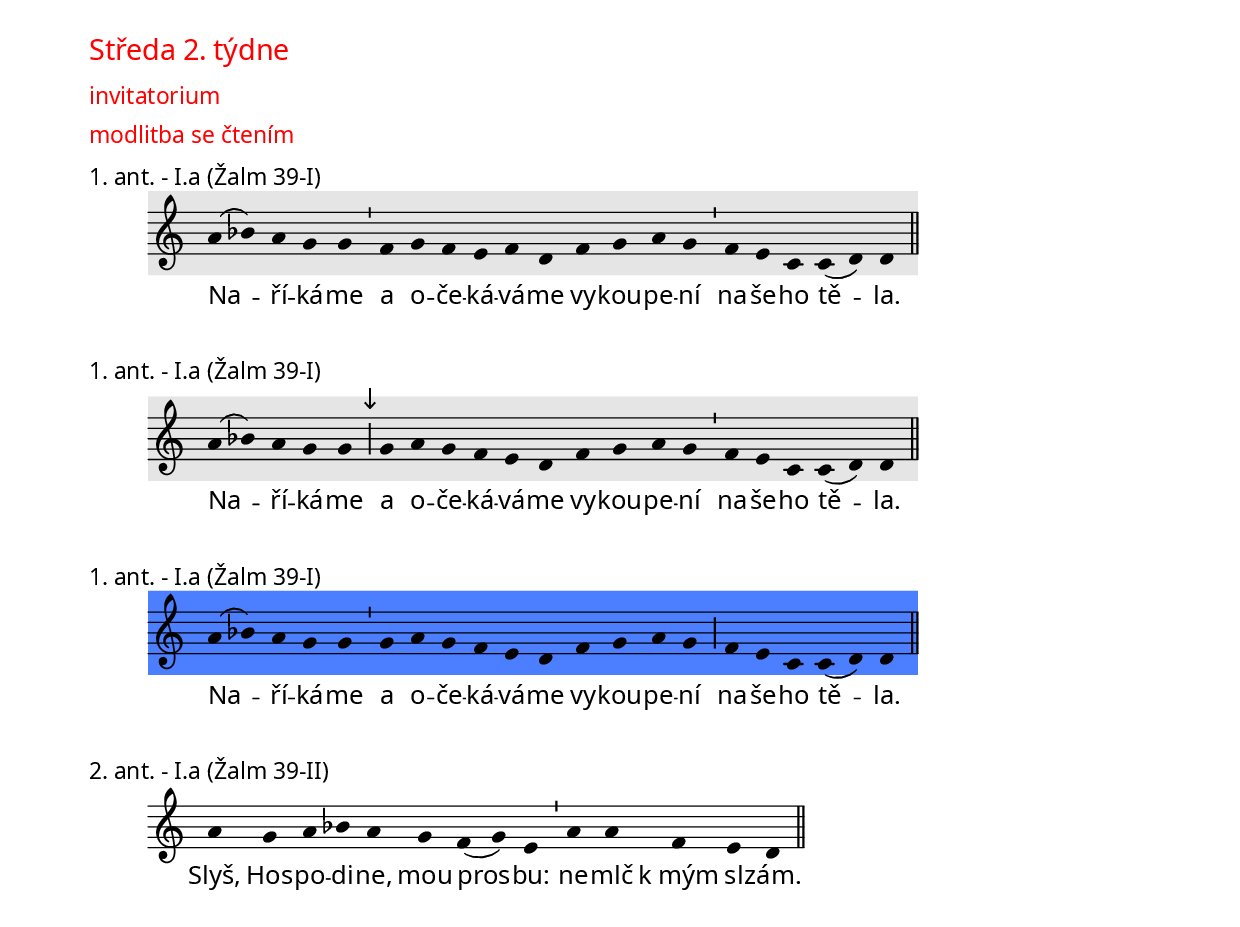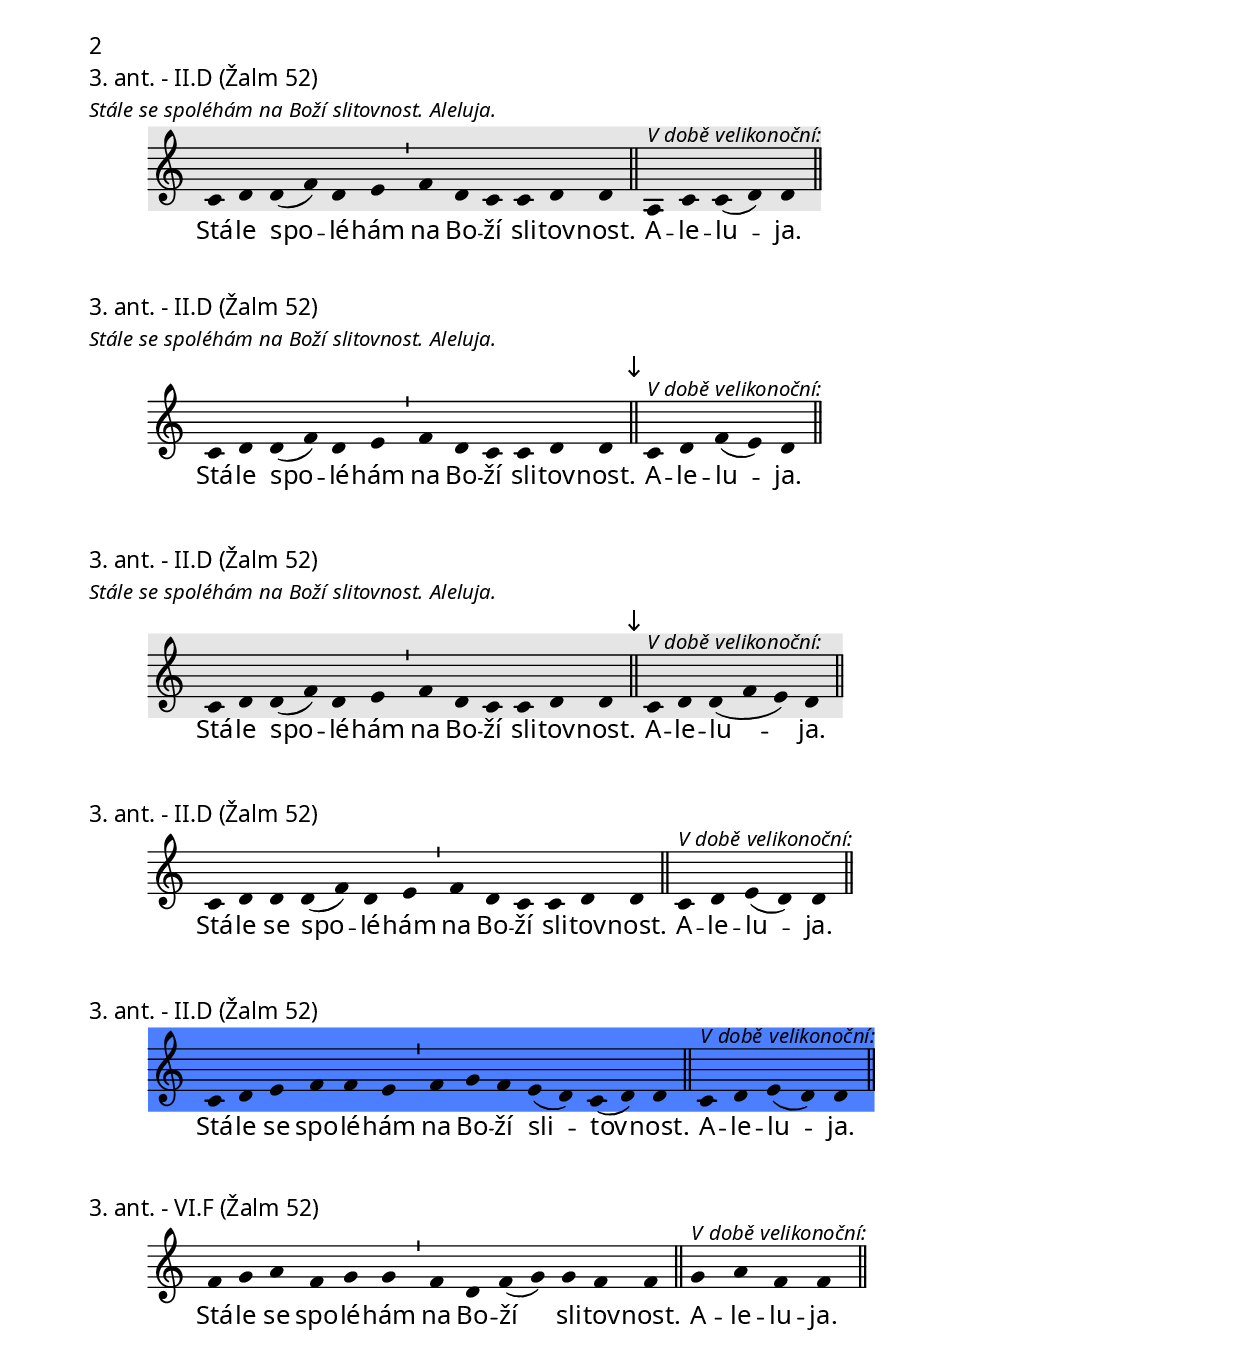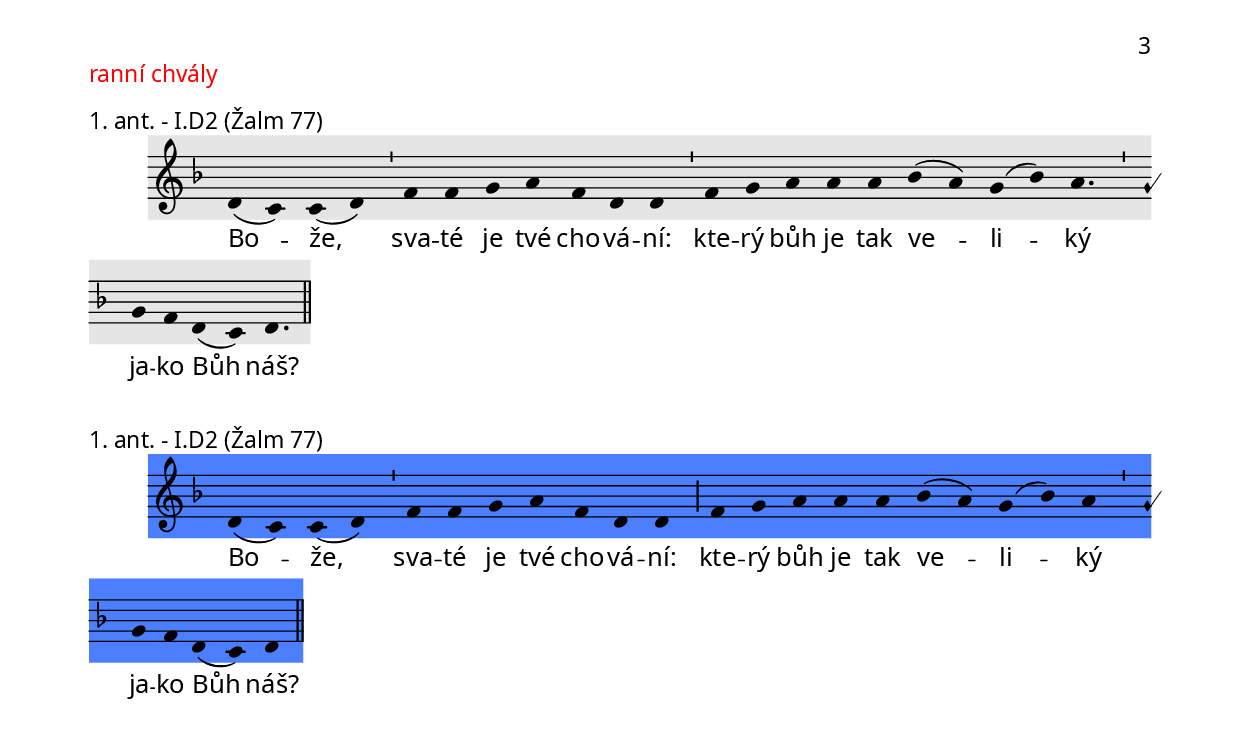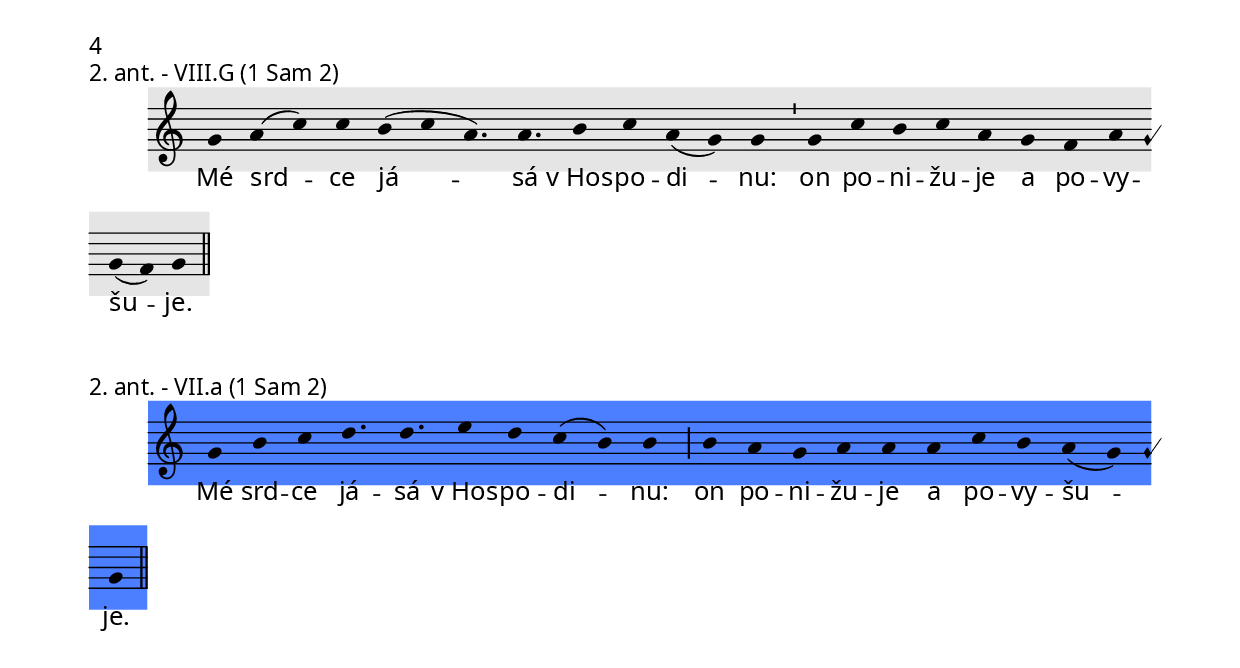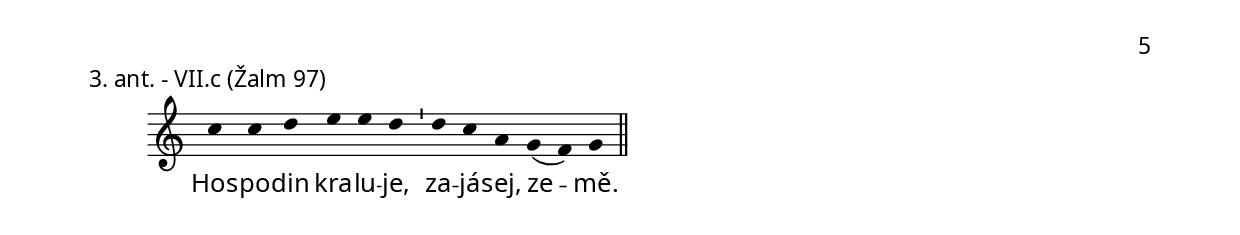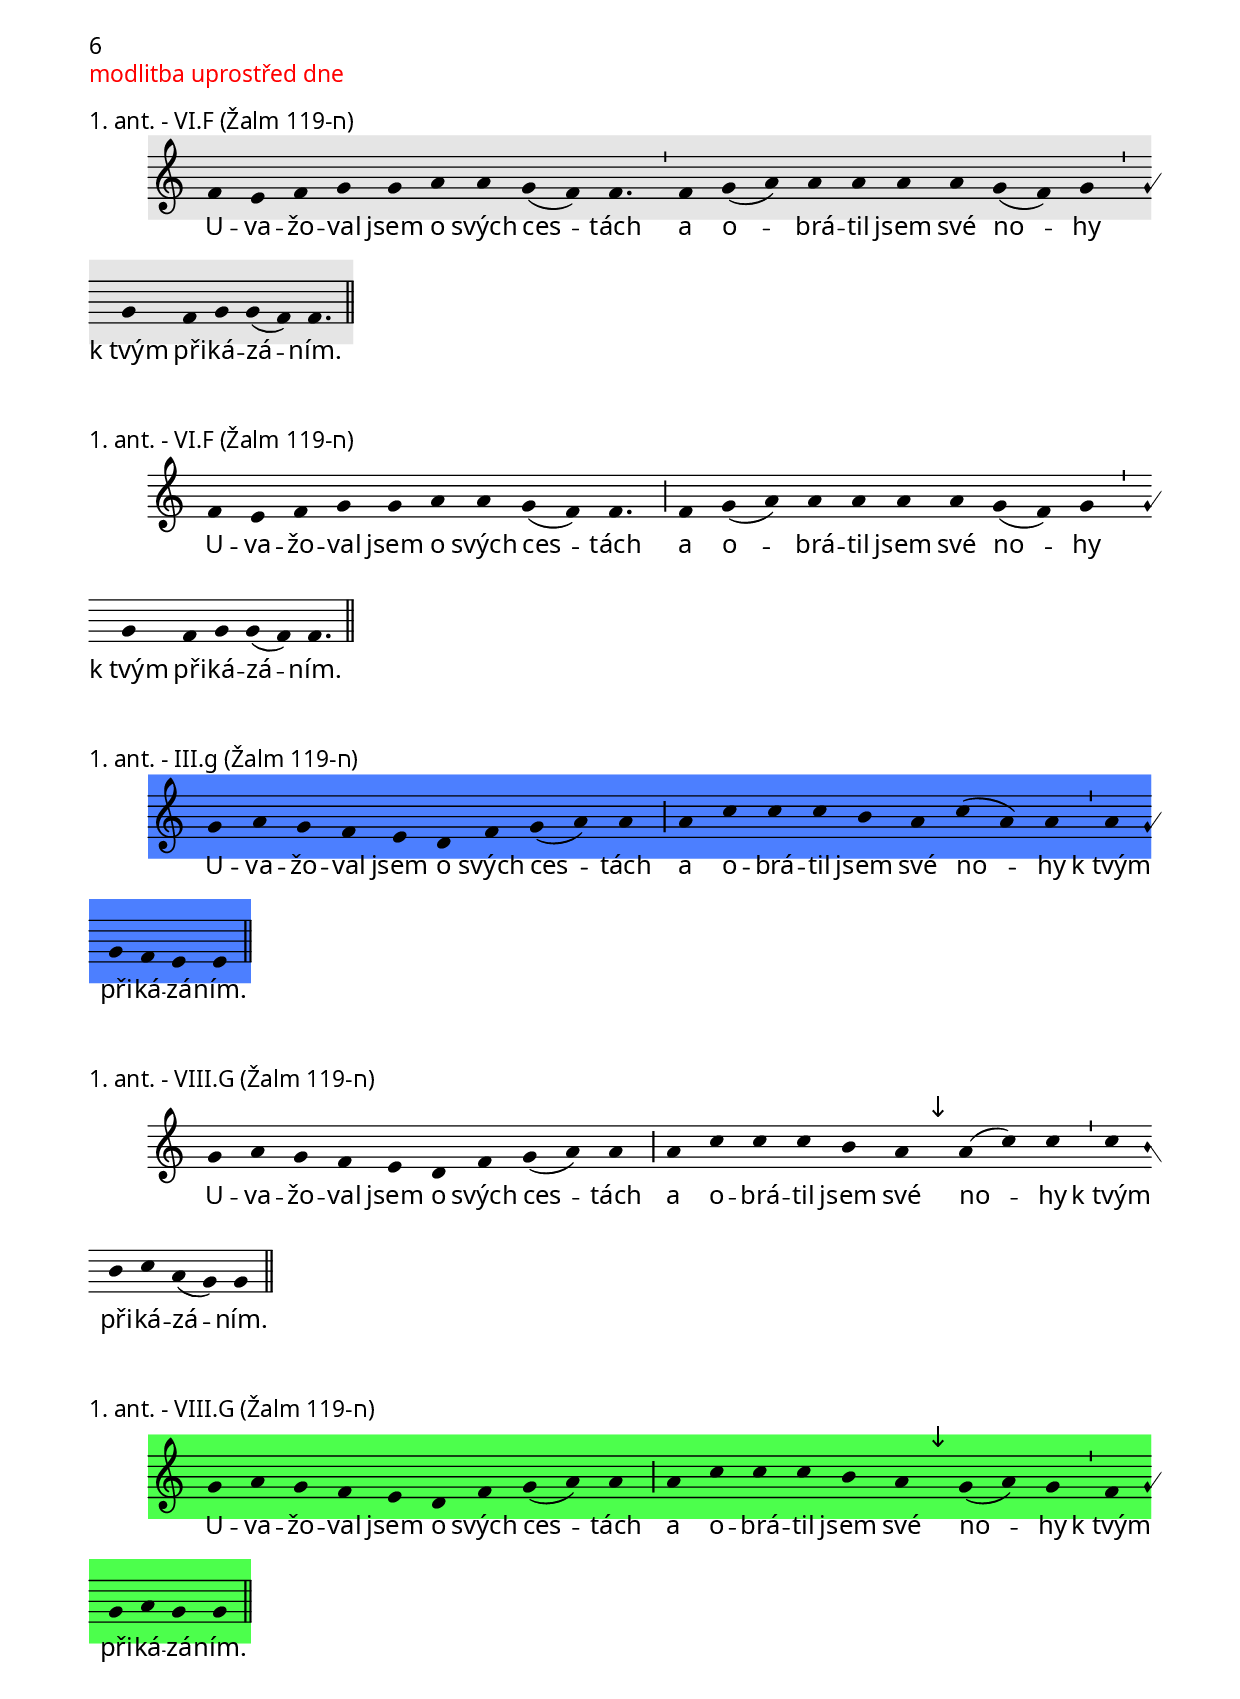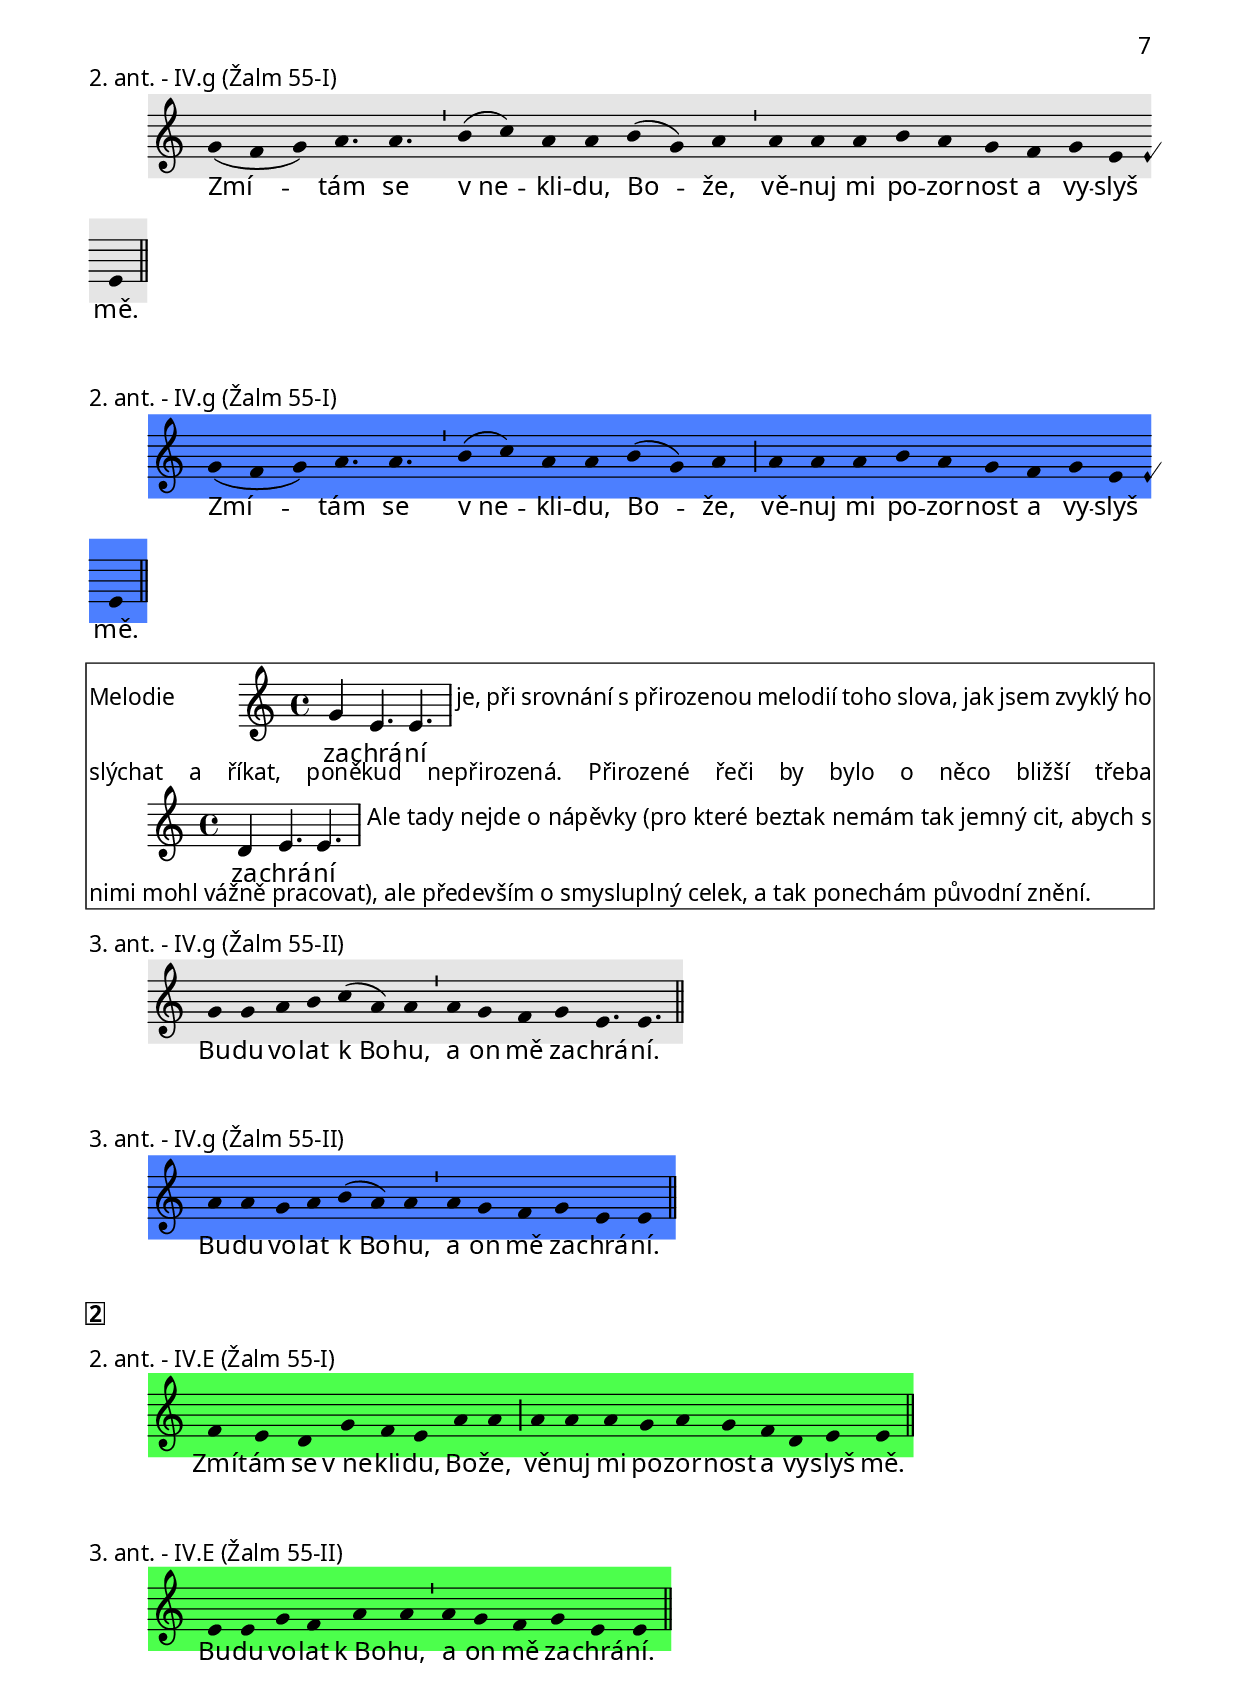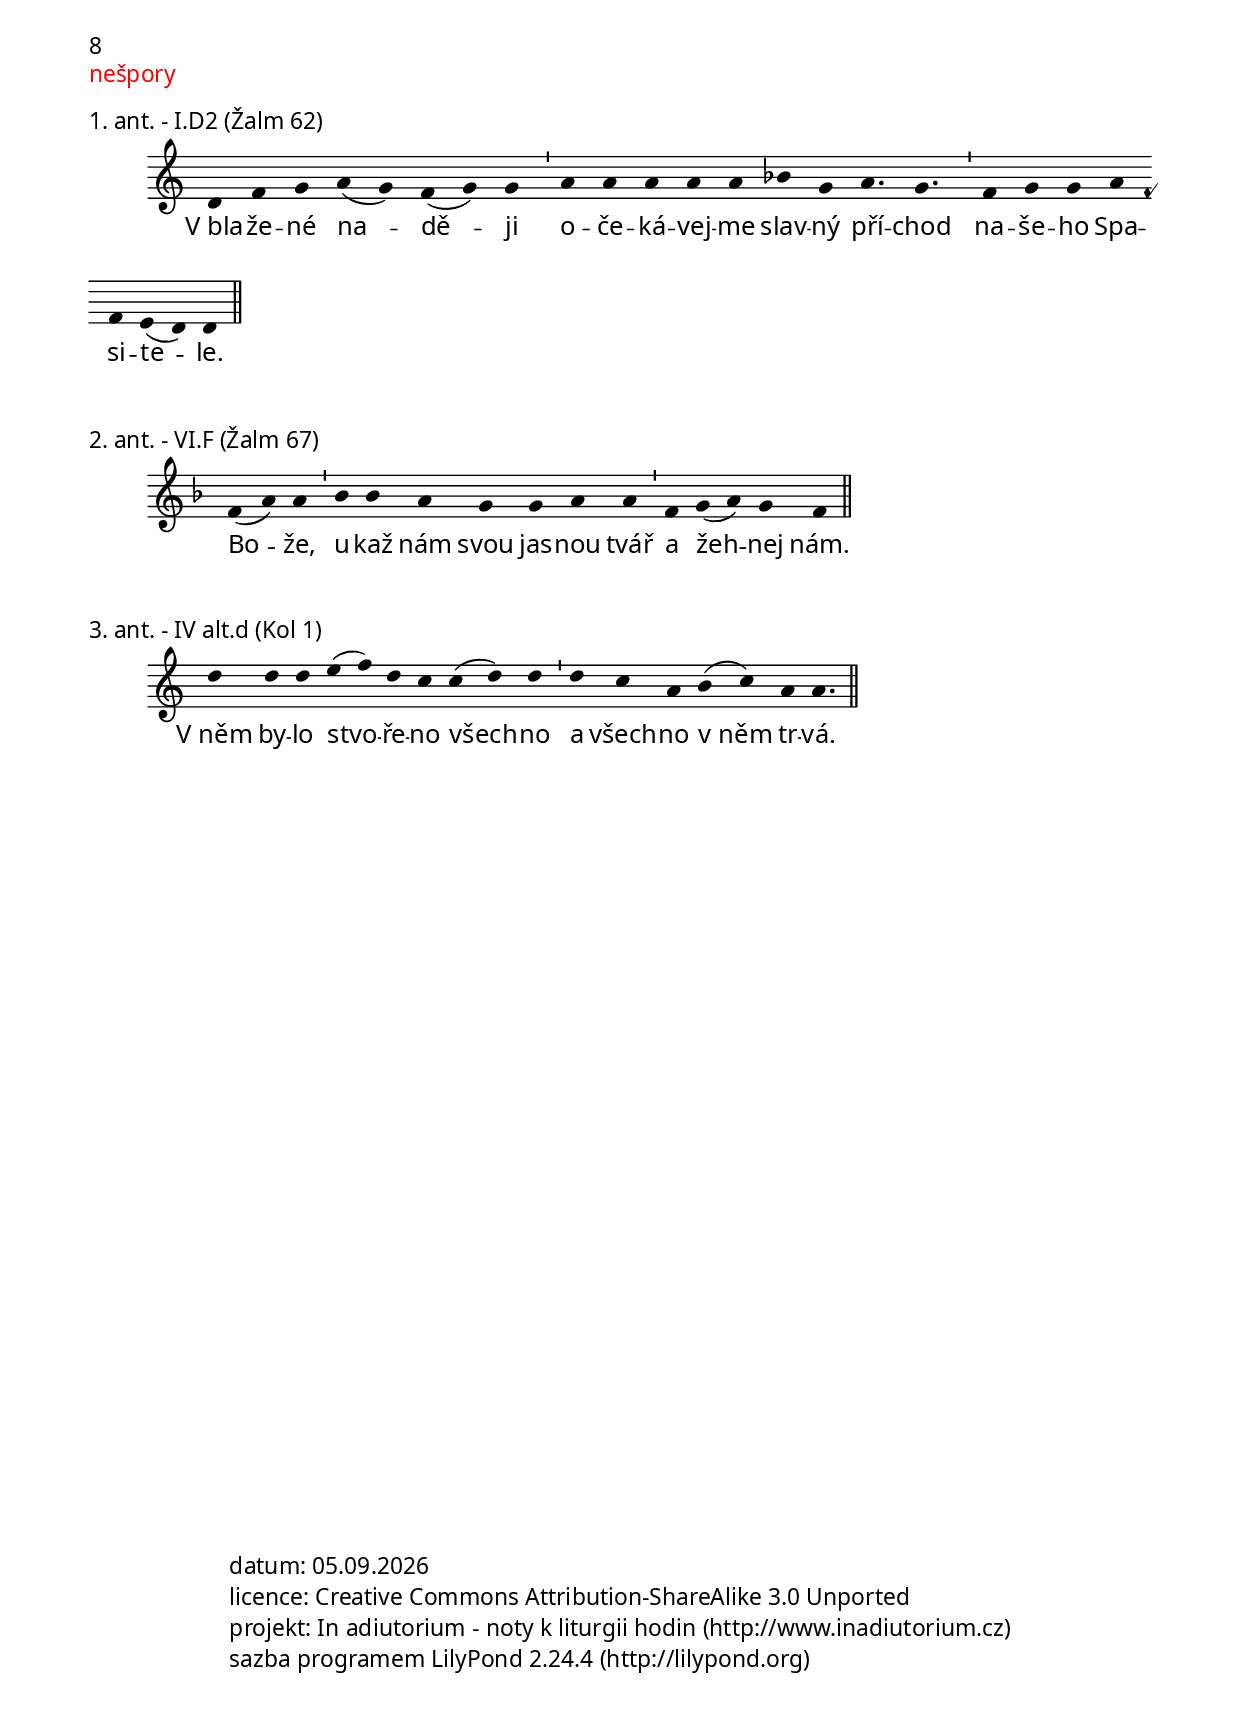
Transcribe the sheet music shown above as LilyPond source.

\include "../spolecne.ly"

\markup {\nadpisDen {Středa 2. týdne}}

\markup {\nadpisHodinka {"invitatorium"}}

%\score { \tIIstredaInvitatorium }

\markup {\nadpisHodinka {"modlitba se čtením"}}

\score {
  \relative c'' {
    \zvyraznovacSedy
    \choralniRezim
    a4( bes) a g g \barMin
    f g f e f d f g a g \barMin f e c c( d) d \barFinalis
  }
  \addlyrics {
    Na -- ří -- ká -- me
    a o -- če -- ká -- vá -- me vy -- kou -- pe -- ní na -- še -- ho tě -- la.

    % velikonocni aleluja v breviari neni
  }
  \header {
    quid = "1. ant."
    modus = "I"
    differentia = "a"
    psalmus = "Žalm 39-I"
    id = "mc-ant1"
    piece = \markup {\sestavTitulek}
  }
}

\score {
  \relative c'' {
    \zvyraznovacSedy
    \choralniRezim
    a4( bes) a g g \barMaior
    \mark\sipka g a g f e d f g a g \barMin
    f e c c( d) d \barFinalis
  }
  \addlyrics {
    Na -- ří -- ká -- me
    a o -- če -- ká -- vá -- me vy -- kou -- pe -- ní
    na -- še -- ho tě -- la.

    % velikonocni aleluja v breviari neni
  }
  \header {
    quid = "1. ant."
    modus = "I"
    differentia = "a"
    psalmus = "Žalm 39-I"
    id = "mc-ant1"
    piece = \markup {\sestavTitulek}
  }
}

\score {
  \relative c'' {
    \zvyraznovacModry
    \choralniRezim
    a4( bes) a g g \barMin
    g a g f e d f g a g \barMaior
    f e c c( d) d \barFinalis
  }
  \addlyrics {
    Na -- ří -- ká -- me
    a o -- če -- ká -- vá -- me vy -- kou -- pe -- ní
    na -- še -- ho tě -- la.

    % velikonocni aleluja v breviari neni
  }
  \header {
    quid = "1. ant."
    modus = "I"
    differentia = "a"
    psalmus = "Žalm 39-I"
    id = "mc-ant1"
    piece = \markup {\sestavTitulek}
  }
}

\score {
  \relative c'' {
    \choralniRezim
    a g a bes a g f( g) e \barMin
    a a f e d \barFinalis
  }
  \addlyrics {
    Slyš, Hos -- po -- di -- ne, mou pros -- bu:
    ne -- mlč k_mým sl -- zám.

    % velikonocni aleluja v breviari neni
  }
  \header {
    quid = "2. ant."
    modus = "I"
    differentia = "a"
    psalmus = "Žalm 39-II"
    id = "mc-ant2"
    piece = \markup {\sestavTitulek}
  }
}

\pageBreak

\score {
  \relative c' {
    \zvyraznovacSedy
    \choralniRezim
    c4 d d( f) d e \barMin f d c c d d \barFinalis

    a^\rubrVelikAleluja c c( d) d \barFinalis
  }
  \addlyrics {
    Stá -- le
    % se
    spo -- lé -- hám
    na Bo -- ží sli -- tov -- nost.

    A -- le -- lu -- ja.
  }
  \header {
    textus_approbatus = "Stále se spoléhám na Boží slitovnost. Aleluja."
    quid = "3. ant."
    modus = "II"
    differentia = "D"
    psalmus = "Žalm 52"
    id = "mc-ant3"
    piece = \markup {\sestavTitulek}
  }
}

\score {
  \relative c' {
    \choralniRezim
    c4 d d( f) d e \barMin f d c c d d \barFinalis

    \mark\sipka c^\rubrVelikAleluja d f( e) d \barFinalis
  }
  \addlyrics {
    Stá -- le spo -- lé -- hám
    na Bo -- ží sli -- tov -- nost.

    A -- le -- lu -- ja.
  }
  \header {
    textus_approbatus = "Stále se spoléhám na Boží slitovnost. Aleluja."
    quid = "3. ant."
    modus = "II"
    differentia = "D"
    psalmus = "Žalm 52"
    id = "mc-ant3"
    piece = \markup {\sestavTitulek}
  }
}

\score {
  \relative c' {
    \zvyraznovacSedy
    \choralniRezim
    c4 d d( f) d e \barMin f d c c d d \barFinalis

    \mark\sipka c^\rubrVelikAleluja d d( f e) d \barFinalis
  }
  \addlyrics {
    Stá -- le spo -- lé -- hám
    na Bo -- ží sli -- tov -- nost.

    A -- le -- lu -- ja.
  }
  \header {
    textus_approbatus = "Stále se spoléhám na Boží slitovnost. Aleluja."
    quid = "3. ant."
    modus = "II"
    differentia = "D"
    psalmus = "Žalm 52"
    id = "mc-ant3"
    piece = \markup {\sestavTitulek}
  }
}

\score {
  \relative c' {
    \choralniRezim
    c4 d d d( f) d e \barMin f d c c d d \barFinalis

    c^\rubrVelikAleluja d e( d) d \barFinalis
  }
  \addlyrics {
    Stá -- le se spo -- lé -- hám
    na Bo -- ží sli -- tov -- nost.

    A -- le -- lu -- ja.
  }
  \header {
    quid = "3. ant."
    modus = "II"
    differentia = "D"
    psalmus = "Žalm 52"
    id = "mc-ant3"
    piece = \markup {\sestavTitulek}
  }
}

\score {
  \relative c' {
    \zvyraznovacModry
    \choralniRezim
    c4 d e f f e \barMin
    f g f e( d) c( d) d \barFinalis

    c^\rubrVelikAleluja d e( d) d \barFinalis
  }
  \addlyrics {
    Stá -- le se spo -- lé -- hám
    na Bo -- ží sli -- tov -- nost.

    A -- le -- lu -- ja.
  }
  \header {
    quid = "3. ant."
    modus = "II"
    differentia = "D"
    psalmus = "Žalm 52"
    id = "mc-ant3"
    piece = \markup {\sestavTitulek}
  }
}

\score {
  \relative c' {
    \choralniRezim
    f4 g a f g g \barMin
    f d f( g) g f f \barFinalis

    g^\rubrVelikAleluja a f f \barFinalis
  }
  \addlyrics {
    Stá -- le se spo -- lé -- hám
    na Bo -- ží sli -- tov -- nost.

    A -- le -- lu -- ja.
  }
  \header {
    quid = "3. ant."
    modus = "VI"
    differentia = "F"
    psalmus = "Žalm 52"
    id = "mc-ant3"
    piece = \markup {\sestavTitulek}
  }
}

\pageBreak

\markup {\nadpisHodinka {"ranní chvály"}}

\score {
  \relative c' {
    \zvyraznovacSedy
    \choralniRezim
    \key f \major
    d4( c) c( d) \barMin f f g a f d d \barMin
    f g a a a bes( a) g( bes) a4. \barMin g4 f d( c) d4. \barFinalis
  }
  \addlyrics {
    Bo -- že, sva -- té je tvé cho -- vá -- ní: kte -- rý bůh je tak ve -- li -- ký
    ja -- ko Bůh náš?
  }
  \header {
    quid = "1. ant."
    modus = "I"
    differentia = "D2"
    psalmus = "Žalm 77"
    id = "rch-ant1"
    piece = \markup {\sestavTitulek}
  }
}

\score {
  \relative c' {
    \zvyraznovacModry
    \choralniRezim
    \key f \major
    d4( c) c( d) \barMin
    f f g a f d d \barMaior
    f g a a a bes( a) g( bes) a \barMin
    g f d( c) d \barFinalis
  }
  \addlyrics {
    Bo -- že,
    sva -- té je tvé cho -- vá -- ní:
    kte -- rý bůh je tak ve -- li -- ký
    ja -- ko Bůh náš?
  }
  \header {
    quid = "1. ant."
    modus = "I"
    differentia = "D2"
    psalmus = "Žalm 77"
    id = "rch-ant1"
    piece = \markup {\sestavTitulek}
  }
}

\pageBreak

\score {
  \relative c'' {
    \zvyraznovacSedy
    \choralniRezim
    g4 a( c) c b( c a4.) a b4 c a( g) g \barMin
    g c b c a g f a g( f) g \barFinalis
  }
  \addlyrics {
    Mé srd -- ce já -- sá v_Hos -- po -- di -- nu:
    on po -- ni -- žu -- je a po -- vy -- šu -- je.
  }
  \header {
    quid = "2. ant."
    modus = "VIII"
    differentia = "G"
    psalmus = "1 Sam 2"
    id = "rch-ant2"
    piece = \markup {\sestavTitulek}
  }
}

\score {
  \relative c'' {
    \zvyraznovacModry
    \choralniRezim
    g4 b c d4. d e4 d c( b) b \barMaior
    b a g a a a c b a( g) g \barFinalis
  }
  \addlyrics {
    Mé srd -- ce já -- sá v_Hos -- po -- di -- nu:
    on po -- ni -- žu -- je a po -- vy -- šu -- je.
  }
  \header {
    quid = "2. ant."
    modus = "VII"
    differentia = "a"
    psalmus = "1 Sam 2"
    id = "rch-ant2"
    piece = \markup {\sestavTitulek}
  }
}

\pageBreak

\score {
  \relative c'' {
    \choralniRezim
    c4 c d e e d \barMin d c a g( f) g \barFinalis
  }
  \addlyrics {
    Hos -- po -- din kra -- lu -- je, za -- já -- sej, ze -- mě.
  }
  \header {
    quid = "3. ant."
    modus = "VII"
    differentia = "c"
    psalmus = "Žalm 97"
    id = "rch-ant3"
    piece = \markup {\sestavTitulek}
  }
}

%\score { \tIIstredaAntBenedictus }

\pageBreak

\markup {\nadpisHodinka {"modlitba uprostřed dne"}}

\score {
  \relative c' {
    \zvyraznovacSedy
    \choralniRezim
    f4 e f g g a a g( f) f4. \barMin
    f4 g( a) a a a a g( f) g \barMin
    g f g g( f) f4. \barFinalis
   }
  \addlyrics {
    U -- va -- žo -- val jsem o svých ces -- tách a o -- brá -- til jsem své no -- hy
    k_tvým při -- ká -- zá -- ním.
  }
  \header {
    quid = "1. ant."
    modus = "VI"
    differentia = "F"
    psalmus = "Žalm 119-ח"
    placet = "první div. maior"
    id = "up-ant1"
    piece = \markup {\sestavTitulek}
  }
}

\score {
  \relative c' {
    \choralniRezim
    f4 e f g g a a g( f) f4. \barMaior
    f4 g( a) a a a a g( f) g \barMin
    g f g g( f) f4. \barFinalis
   }
  \addlyrics {
    U -- va -- žo -- val jsem o svých ces -- tách
    a o -- brá -- til jsem své no -- hy
    k_tvým při -- ká -- zá -- ním.
  }
  \header {
    quid = "1. ant."
    modus = "VI"
    differentia = "F"
    psalmus = "Žalm 119-ח"
    id = "up-ant1"
    piece = \markup {\sestavTitulek}
  }
}

\score {
  \relative c'' {
    \zvyraznovacModry
    \choralniRezim
    g4 a g f e d f g( a) a \barMaior
    a c c c b a c( a) a \barMin
    a g f e e \barFinalis
   }
  \addlyrics {
    U -- va -- žo -- val jsem o svých ces -- tách
    a o -- brá -- til jsem své no -- hy
    k_tvým při -- ká -- zá -- ním.
  }
  \header {
    quid = "1. ant."
    modus = "III"
    differentia = "g"
    psalmus = "Žalm 119-ח"
    id = "up-ant1"
    piece = \markup {\sestavTitulek}
  }
}

\score {
  \relative c'' {
    \choralniRezim
    g4 a g f e d f g( a) a \barMaior
    a c c c b a \mark\sipka a( c) c \barMin
    c b c a( g) g \barFinalis
   }
  \addlyrics {
    U -- va -- žo -- val jsem o svých ces -- tách
    a o -- brá -- til jsem své no -- hy
    k_tvým při -- ká -- zá -- ním.
  }
  \header {
    quid = "1. ant."
    modus = "VIII"
    differentia = "G"
    psalmus = "Žalm 119-ח"
    id = "up-ant1"
    piece = \markup {\sestavTitulek}
  }
}

\score {
  \relative c'' {
    \zvyraznovacZeleny
    \choralniRezim
    g4 a g f e d f g( a) a \barMaior
    a c c c b a \mark\sipka g( a) g \barMin
    f g a g g \barFinalis
   }
  \addlyrics {
    U -- va -- žo -- val jsem o svých ces -- tách
    a o -- brá -- til jsem své no -- hy
    k_tvým při -- ká -- zá -- ním.
  }
  \header {
    quid = "1. ant."
    modus = "VIII"
    differentia = "G"
    psalmus = "Žalm 119-ח"
    id = "up-ant1"
    piece = \markup {\sestavTitulek}
  }
}

\pageBreak

\score {
  \relative c'' {
    \zvyraznovacSedy
    \choralniRezim
    g4( f g) a4. a \barMin b4( c) a a b( g) a \barMin
    a a a b a g f g e e \barFinalis
  }
  \addlyrics {
    Zmí -- tám se v_ne -- kli -- du, Bo -- že, vě -- nuj mi po -- zor -- nost
    a vy -- slyš mě.
  }
  \header {
    quid = "2. ant."
    modus = "IV"
    differentia = "g"
    psalmus = "Žalm 55-I"
    placet = "druhá div. maior"
    id = "up-ant2"
    piece = \markup {\sestavTitulek}
  }
}

\score {
  \relative c'' {
    \zvyraznovacModry
    \choralniRezim
    g4( f g) a4. a \barMin
    b4( c) a a b( g) a \barMaior
    a a a b a g f g e e \barFinalis
  }
  \addlyrics {
    Zmí -- tám se
    v_ne -- kli -- du, Bo -- že,
    vě -- nuj mi po -- zor -- nost a vy -- slyš mě.
  }
  \header {
    quid = "2. ant."
    modus = "IV"
    differentia = "g"
    psalmus = "Žalm 55-I"
    id = "up-ant2"
    piece = \markup {\sestavTitulek}
  }
}

\markup\box\justify{
  Melodie
  \score{ { g'4 e'4. e' }\addlyrics{ za -- chrá -- ní } }
  je, při srovnání s přirozenou melodií toho slova, jak jsem
  zvyklý ho slýchat a říkat, poněkud nepřirozená.
  Přirozené řeči by bylo o něco bližší třeba
  \score{ { d'4 e'4. e' }\addlyrics{ za -- chrá -- ní } }
  Ale tady nejde o nápěvky (pro které beztak nemám tak jemný cit,
  abych s nimi mohl vážně pracovat), ale především o smysluplný celek,
  a tak ponechám původní znění.
}

\score {
  \relative c'' {
    \zvyraznovacSedy
    \choralniRezim
    g4 g a b c( a) a \barMin a g f g e4. e \barFinalis
  }
  \addlyrics {
    Bu -- du vo -- lat k_Bo -- hu, a on mě za -- chrá -- ní.
  }
  \header {
    quid = "3. ant."
    modus = "IV"
    differentia = "g"
    psalmus = "Žalm 55-II"
    id = "up-ant3"
    piece = \markup {\sestavTitulek}
  }
}

\score {
  \relative c'' {
    \zvyraznovacModry
    \choralniRezim
    a4 a g a b( a) a \barMin
    a g f g e e \barFinalis
  }
  \addlyrics {
    Bu -- du vo -- lat k_Bo -- hu,
    a on mě za -- chrá -- ní.
  }
  \header {
    quid = "3. ant."
    modus = "IV"
    differentia = "g"
    psalmus = "Žalm 55-II"
    id = "up-ant3"
    piece = \markup {\sestavTitulek}
  }
}

\markup\nadpisSkupiny 2

\score {
  \relative c' {
    \zvyraznovacZeleny
    \choralniRezim
    f4 e d g f e a a \barMaior
    a a a g a g f d e e \barFinalis
  }
  \addlyrics {
    Zmí -- tám se v_ne -- kli -- du, Bo -- že,
    vě -- nuj mi po -- zor -- nost a vy -- slyš mě.
  }
  \header {
    quid = "2. ant."
    modus = "IV"
    differentia = "E"
    psalmus = "Žalm 55-I"
    id = "up-ant2"
    piece = \markup {\sestavTitulek}
  }
}

\score {
  \relative c' {
    \zvyraznovacZeleny
    \choralniRezim
    e4 e g f a a \barMin
    a g f g e e \barFinalis
  }
  \addlyrics {
    Bu -- du vo -- lat k_Bo -- hu,
    a on mě za -- chrá -- ní.
  }
  \header {
    quid = "3. ant."
    modus = "IV"
    differentia = "E"
    psalmus = "Žalm 55-II"
    id = "up-ant3"
    piece = \markup {\sestavTitulek}
  }
}

\pageBreak

\markup {\nadpisHodinka {"nešpory"}}

\score {
  \relative c' {
    \choralniRezim
    d4 f g a( g) f( g) g \barMin
    a a a a a bes g a4. g \barMin
    f4 g g a f e( d) d \barFinalis
  }
  \addlyrics {
    V_bla -- že -- né na -- dě -- ji
    o -- če -- ká -- vej -- me slav -- ný pří -- chod
    na -- še -- ho Spa -- si -- te -- le.
  }
  \header {
    quid = "1. ant."
    modus = "I"
    differentia = "D2"
    psalmus = "Žalm 62"
    id = "ne-ant1"
    piece = \markup {\sestavTitulek}
  }
}

\score {
  \relative c' {
    \choralniRezim
    \key f \major
    f( a) a \barMin bes bes a g g a a \barMin f g( a) g f \barFinalis
  }
  \addlyrics {
    Bo -- že, u -- kaž nám svou jas -- nou tvář a žeh -- nej nám.
  }
  \header {
    quid = "2. ant."
    modus = "VI"
    differentia = "F"
    psalmus = "Žalm 67"
    id = "ne-ant2"
    piece = \markup {\sestavTitulek}
  }
}

tIIstredaNespAntIII = \score {
  \relative c'' {
    \choralniRezim
    d4 d d e( f) d c c( d) d \barMin d c a b( c) a a4. \barFinalis
  }
  \addlyrics {
    V_něm by -- lo stvo -- ře -- no všech -- no a všech -- no v_něm tr -- vá.
  }
  \header {
    quid = "3. ant."
    modus = "IV alt"
    differentia = "d"
    psalmus = "Kol 1"
    id = "ne-ant3"
    piece = \markup {\sestavTitulek}
  }
}

\score { \tIIstredaNespAntIII }

%\score { \tIIstredaAntMagnificat }